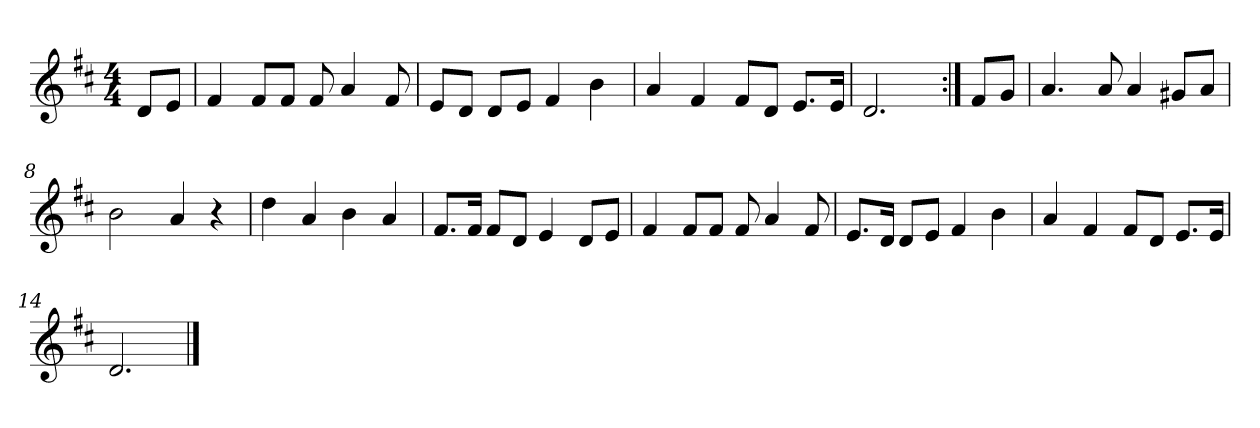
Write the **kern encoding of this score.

**kern
*part1
*staff1
*clefG2
*k[f#c#]
*D:
*M4/4
*MM78
=1
8d/L
8e/J
=2
4f#/
8f#/L
8f#/J
8f#/
4a/
8f#/
=3
8e/L
8d/J
8d/L
8e/J
4f#/
4b\
=4
4a/
4f#/
8f#/L
8d/J
8.e/L
16e/Jk
=5
2.d/
=6:|!
8f#/L
8g/J
=7
4.a/
8a/
4a/
8g#X/L
8a/J
=8
2b\
4a/
4r
=9
4dd\
4a/
4b\
4a/
!!LO:LB:g=z
=10
8.f#/L
16f#/Jk
8f#/L
8d/J
4e/
8d/L
8e/J
=11
4f#/
8f#/L
8f#/J
8f#/
4a/
8f#/
=12
8.e/L
16d/Jk
8d/L
8e/J
4f#/
4b\
=13
4a/
4f#/
8f#/L
8d/J
8.e/L
16e/Jk
=14
2.d/
==
*-
